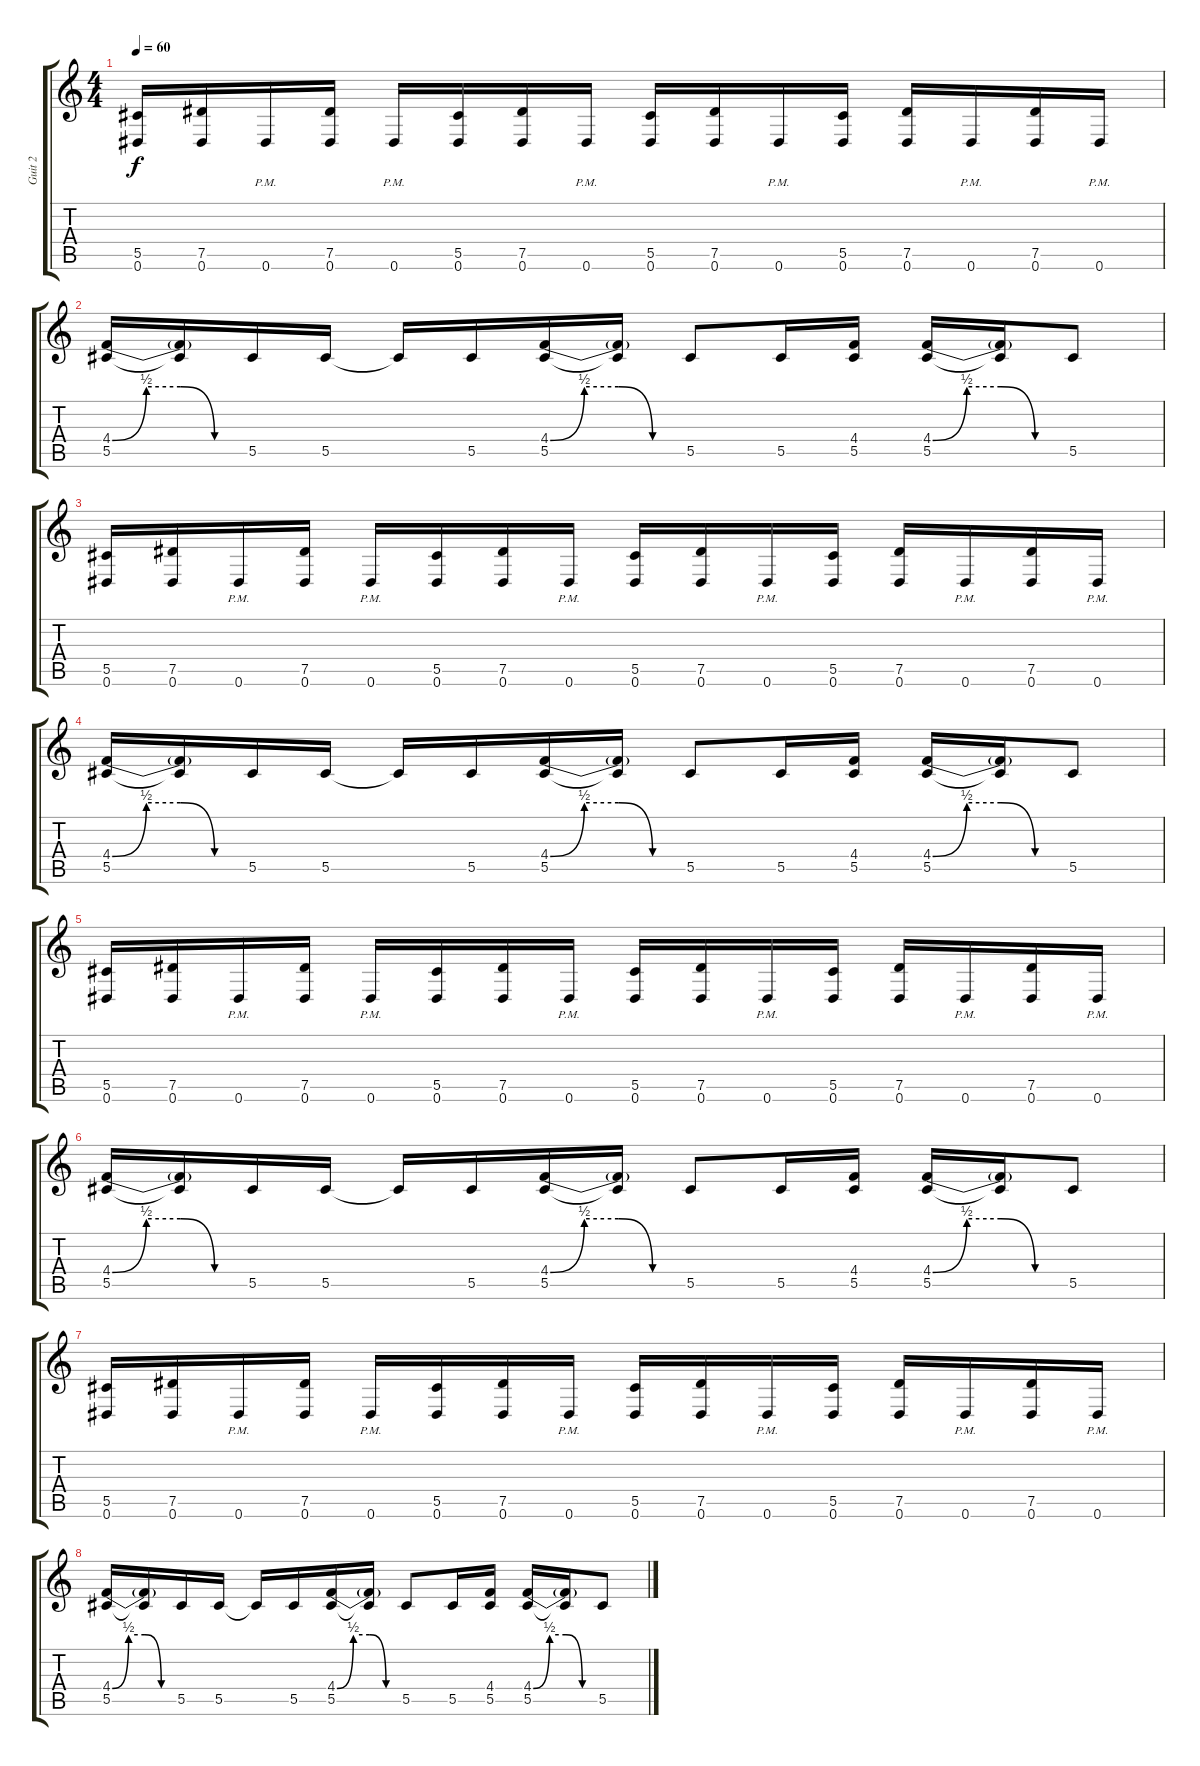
\track ("Guit 2" "Guit 2") {instrument distortionguitar}
\staff {score tabs}
\tuning (Eb4 Bb3 Gb3 Db3 Ab2 Eb2) {hide}
\ts (4 4)
\tempo 60
\clef g2
\ks c
(5.5 0.6).16{dy f} (7.5 0.6).16 0.6{pm}.16 (7.5 0.6).16 0.6{pm}.16 (5.5 0.6).16 (7.5 0.6).16 0.6{pm}.16 (5.5 0.6).16 (7.5 0.6).16 0.6{pm}.16 (5.5 0.6).16 (7.5 0.6).16 0.6{pm}.16 (7.5 0.6).16 0.6{pm}.16 |
(4.4{be (custom 0 0 15 2 30 2 45 0 60 0)} 5.5).16 (4.4{t} 5.5{t}).16 5.5.16 5.5.16 5.5{t}.16 5.5.16 (4.4{be (custom 0 0 15 2 30 2 45 0 60 0)} 5.5).16 (4.4{t} 5.5{t}).16 5.5.8 5.5.16 (4.4 5.5).16 (4.4{be (custom 0 0 15 2 30 2 45 0 60 0)} 5.5).16 (4.4{t} 5.5{t}).16 5.5.8 |
(5.5 0.6).16 (7.5 0.6).16 0.6{pm}.16 (7.5 0.6).16 0.6{pm}.16 (5.5 0.6).16 (7.5 0.6).16 0.6{pm}.16 (5.5 0.6).16 (7.5 0.6).16 0.6{pm}.16 (5.5 0.6).16 (7.5 0.6).16 0.6{pm}.16 (7.5 0.6).16 0.6{pm}.16 |
(4.4{be (custom 0 0 15 2 30 2 45 0 60 0)} 5.5).16 (4.4{t} 5.5{t}).16 5.5.16 5.5.16 5.5{t}.16 5.5.16 (4.4{be (custom 0 0 15 2 30 2 45 0 60 0)} 5.5).16 (4.4{t} 5.5{t}).16 5.5.8 5.5.16 (4.4 5.5).16 (4.4{be (custom 0 0 15 2 30 2 45 0 60 0)} 5.5).16 (4.4{t} 5.5{t}).16 5.5.8 |
(5.5 0.6).16 (7.5 0.6).16 0.6{pm}.16 (7.5 0.6).16 0.6{pm}.16 (5.5 0.6).16 (7.5 0.6).16 0.6{pm}.16 (5.5 0.6).16 (7.5 0.6).16 0.6{pm}.16 (5.5 0.6).16 (7.5 0.6).16 0.6{pm}.16 (7.5 0.6).16 0.6{pm}.16 |
(4.4{be (custom 0 0 15 2 30 2 45 0 60 0)} 5.5).16 (4.4{t} 5.5{t}).16 5.5.16 5.5.16 5.5{t}.16 5.5.16 (4.4{be (custom 0 0 15 2 30 2 45 0 60 0)} 5.5).16 (4.4{t} 5.5{t}).16 5.5.8 5.5.16 (4.4 5.5).16 (4.4{be (custom 0 0 15 2 30 2 45 0 60 0)} 5.5).16 (4.4{t} 5.5{t}).16 5.5.8 |
(5.5 0.6).16 (7.5 0.6).16 0.6{pm}.16 (7.5 0.6).16 0.6{pm}.16 (5.5 0.6).16 (7.5 0.6).16 0.6{pm}.16 (5.5 0.6).16 (7.5 0.6).16 0.6{pm}.16 (5.5 0.6).16 (7.5 0.6).16 0.6{pm}.16 (7.5 0.6).16 0.6{pm}.16 |
(4.4{be (custom 0 0 15 2 30 2 45 0 60 0)} 5.5).16 (4.4{t} 5.5{t}).16 5.5.16 5.5.16 5.5{t}.16 5.5.16 (4.4{be (custom 0 0 15 2 30 2 45 0 60 0)} 5.5).16 (4.4{t} 5.5{t}).16 5.5.8 5.5.16 (4.4 5.5).16 (4.4{be (custom 0 0 15 2 30 2 45 0 60 0)} 5.5).16 (4.4{t} 5.5{t}).16 5.5.8
